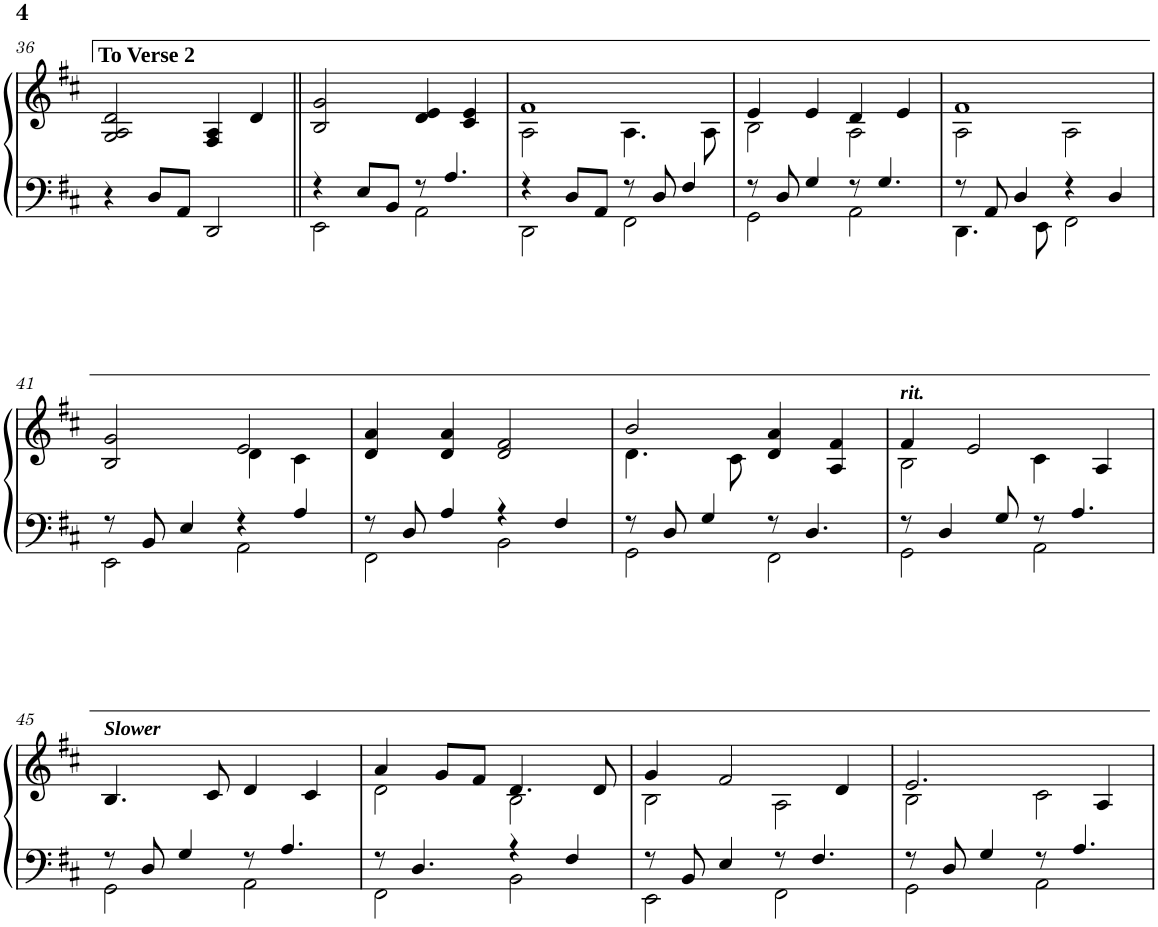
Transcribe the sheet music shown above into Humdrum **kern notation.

**kern	**kern
*part1	*part1
*staff2	*staff1
*I"Piano	*
*I'Pno.	*
!!LO:PB:g=z
*clefF4	*clefG2
*k[f#c#]	*k[f#c#]
*M4/4	*M4/4
=36	=36
4r	2G/ 2A/ 2d/
8D/L	.
8AA/J	.
2DD/	4F#/ 4A/
.	4d/
=37||	=37||
*^	*
4r	2EE\	2B/ 2g/
8E/L	.	.
8BB/J	.	.
8r	2AA\	4d/ 4e/
4.A/	.	.
.	.	4c#/ 4e/
=38	=38	=38
*	*	*^
4r	2DD\	1f#	2A\
8D/L	.	.	.
8AA/J	.	.	.
8r	2FF#\	.	4.A\
8D/	.	.	.
4F#/	.	.	.
.	.	.	8A\
=39	=39	=39	=39
8r	2GG\	4e/	2B\
8D/	.	.	.
4G/	.	4e/	.
8r	2AA\	4d/	2A\
4.G/	.	.	.
.	.	4e/	.
=40	=40	=40	=40
8r	4.DD\	1f#	2A\
8AA/	.	.	.
4D/	.	.	.
.	8EE\	.	.
4r	2FF#\	.	2A\
4D/	.	.	.
!!LO:LB:g=z	!!
=41	=41	=41	=41
8r	2EE\	2B/ 2g/	2ryy
8BB/	.	.	.
4E/	.	.	.
4r	2AA\	2e/	4d\
4A/	.	.	4c#\
*	*	*v	*v
=42	=42	=42
8r	2FF#\	4d/ 4a/
8D/	.	.
4A/	.	4d/ 4a/
4r	2BB\	2d/ 2f#/
4F#/	.	.
=43	=43	=43
*	*	*^
8r	2GG\	2b/	4.d\
8D/	.	.	.
4G/	.	.	.
.	.	.	8c#\
8r	2FF#\	4d/ 4a/	2ryy
4.D/	.	.	.
.	.	4A/ 4f#/	.
=44	=44	=44	=44
!	!	!LO:TX:a:Bi:t=rit.	!
8r	2GG\	4f#/	2B\
4D/	.	.	.
.	.	2e/	.
8G/	.	.	.
8r	2AA\	.	4c#\
4.A/	.	.	.
.	.	4A/	4ryy
!!LO:LB:g=z
=45	=45	=45	=45
!	!	!LO:TX:a:Bi:t=Slower	!
*	*	*v	*v
8r	2GG\	4.B/
8D/	.	.
4G/	.	.
.	.	8c#/
8r	2AA\	4d/
4.A/	.	.
.	.	4c#/
=46	=46	=46
*	*	*^
8r	2FF#\	4a/	2d\
4.D/	.	.	.
.	.	8g/L	.
.	.	8f#/J	.
4r	2BB\	4.d/	2B\
4F#/	.	.	.
.	.	8d/	.
=47	=47	=47	=47
8r	2EE\	4g/	2B\
8BB/	.	.	.
4E/	.	2f#/	.
8r	2FF#\	.	2A\
4.F#/	.	.	.
.	.	4d/	.
=48	=48	=48	=48
8r	2GG\	2.e/	2B\
8D/	.	.	.
4G/	.	.	.
8r	2AA\	.	2c#\
4.A/	.	.	.
.	.	4A/	.
*v	*v	*	*
*	*v	*v
=	=
*-	*-
